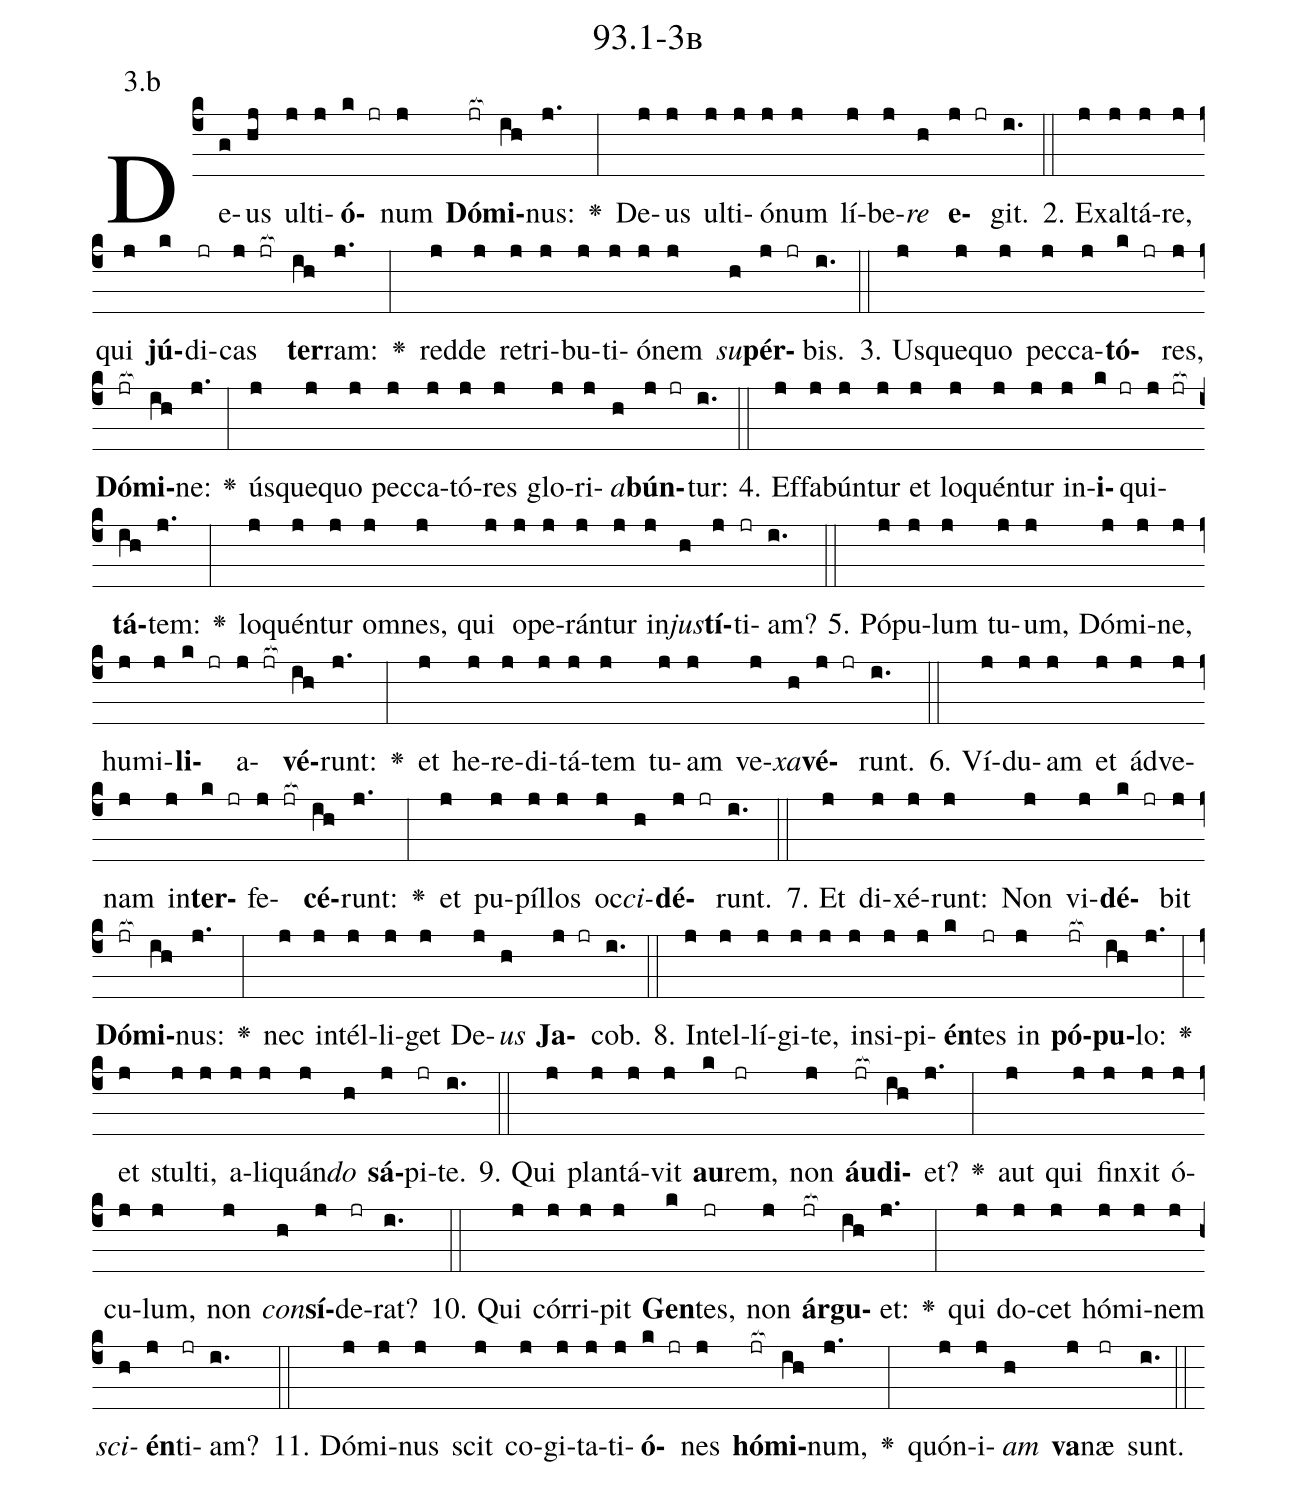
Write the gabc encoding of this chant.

name: 93.1-3b;
annotation: 3.b;
%%
(c4)De(g)us(hj) ul(j)ti(j)<b>ó</b>(k jr)num(j) <b>Dó</b>(jr[ocb:1{])<b>mi</b>(ih[ocb:0}])nus:(j.) <v>\greheightstar</v>(:) De(j)us(j) ul(j)ti(j)ó(j)num(j) lí(j)be(j)<i>re</i>(h) <b>e</b>(j jr)git.(i.) (::)
2. Ex(j)al(j)tá(j)re,(j) qui(j) <b>jú</b>(k)di(jr)cas(j jr[ocb:1{]) <b>ter</b>(ih[ocb:0}])ram:(j.) <v>\greheightstar</v>(:) red(j)de(j) re(j)tri(j)bu(j)ti(j)ó(j)nem(j) <i>su</i>(h)<b>pér</b>(j jr)bis.(i.) (::)
3. Us(j)que(j)quo(j) pec(j)ca(j)<b>tó</b>(k jr)res,(j) <b>Dó</b>(jr[ocb:1{])<b>mi</b>(ih[ocb:0}])ne:(j.) <v>\greheightstar</v>(:) ús(j)que(j)quo(j) pec(j)ca(j)tó(j)res(j) glo(j)ri(j)<i>a</i>(h)<b>bún</b>(j jr)tur:(i.) (::)
4. Ef(j)fa(j)bún(j)tur(j) et(j) lo(j)quén(j)tur(j) in(j)<b>i</b>(k jr)qui(j jr[ocb:1{])<b>tá</b>(ih[ocb:0}])tem:(j.) <v>\greheightstar</v>(:) lo(j)quén(j)tur(j) om(j)nes,(j) qui(j) o(j)pe(j)rán(j)tur(j) in(j)<i>jus</i>(h)<b>tí</b>(j)ti(jr)am?(i.) (::)
5. Pó(j)pu(j)lum(j) tu(j)um,(j) Dó(j)mi(j)ne,(j) hu(j)mi(j)<b>li</b>(k jr)a(j jr[ocb:1{])<b>vé</b>(ih[ocb:0}])runt:(j.) <v>\greheightstar</v>(:) et(j) he(j)re(j)di(j)tá(j)tem(j) tu(j)am(j) ve(j)<i>xa</i>(h)<b>vé</b>(j jr)runt.(i.) (::)
6. Ví(j)du(j)am(j) et(j) ád(j)ve(j)nam(j) in(j)<b>ter</b>(k jr)fe(j jr[ocb:1{])<b>cé</b>(ih[ocb:0}])runt:(j.) <v>\greheightstar</v>(:) et(j) pu(j)píl(j)los(j) oc(j)<i>ci</i>(h)<b>dé</b>(j jr)runt.(i.) (::)
7. Et(j) di(j)xé(j)runt:(j) Non(j) vi(j)<b>dé</b>(k jr)bit(j) <b>Dó</b>(jr[ocb:1{])<b>mi</b>(ih[ocb:0}])nus:(j.) <v>\greheightstar</v>(:) nec(j) in(j)tél(j)li(j)get(j) De(j)<i>us</i>(h) <b>Ja</b>(j jr)cob.(i.) (::)
8. In(j)tel(j)lí(j)gi(j)te,(j) in(j)si(j)pi(j)<b>én</b>(k)tes(jr) in(j) <b>pó</b>(jr[ocb:1{])<b>pu</b>(ih[ocb:0}])lo:(j.) <v>\greheightstar</v>(:) et(j) stul(j)ti,(j) a(j)li(j)quán(j)<i>do</i>(h) <b>sá</b>(j)pi(jr)te.(i.) (::)
9. Qui(j) plan(j)tá(j)vit(j) <b>au</b>(k)rem,(jr) non(j) <b>áu</b>(jr[ocb:1{])<b>di</b>(ih[ocb:0}])et?(j.) <v>\greheightstar</v>(:) aut(j) qui(j) fin(j)xit(j) ó(j)cu(j)lum,(j) non(j) <i>con</i>(h)<b>sí</b>(j)de(jr)rat?(i.) (::)
10. Qui(j) cór(j)ri(j)pit(j) <b>Gen</b>(k)tes,(jr) non(j) <b>ár</b>(jr[ocb:1{])<b>gu</b>(ih[ocb:0}])et:(j.) <v>\greheightstar</v>(:) qui(j) do(j)cet(j) hó(j)mi(j)nem(j) <i>sci</i>(h)<b>én</b>(j)ti(jr)am?(i.) (::)
11. Dó(j)mi(j)nus(j) scit(j) co(j)gi(j)ta(j)ti(j)<b>ó</b>(k jr)nes(j) <b>hó</b>(jr[ocb:1{])<b>mi</b>(ih[ocb:0}])num,(j.) <v>\greheightstar</v>(:) quón(j)i(j)<i>am</i>(h) <b>va</b>(j)næ(jr) sunt.(i.) (::)
